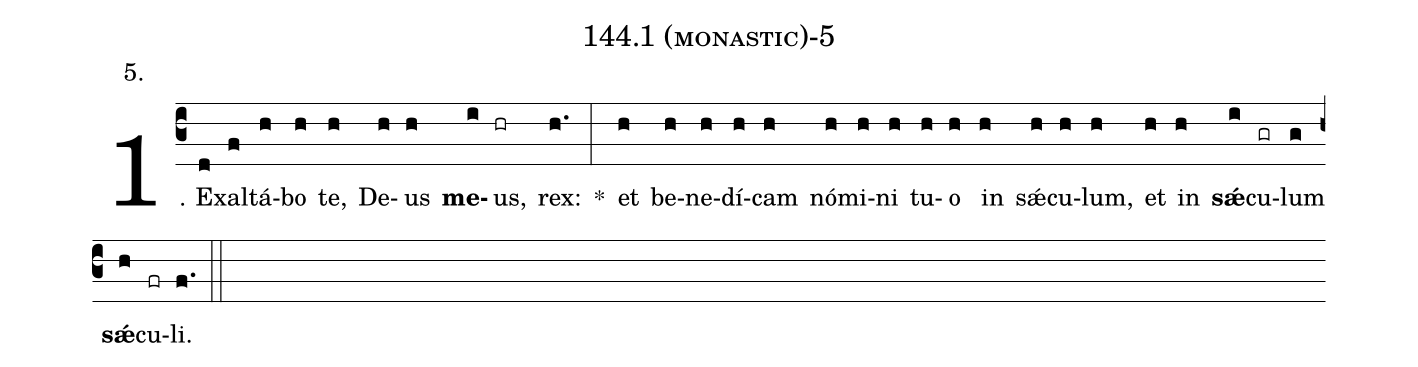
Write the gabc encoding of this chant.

name: 144.1 (monastic)-5;
annotation: 5.;
%%
(c3)1. Ex(d)al(f)tá(h)bo(h) te,(h) De(h)us(h) <b>me</b>(i)us,(hr) rex:(h.) *(:) et(h) be(h)ne(h)dí(h)cam(h) nó(h)mi(h)ni(h) tu(h)o(h) in(h) sǽ(h)cu(h)lum,(h) et(h) in(h) <b>sǽ</b>(i)cu(gr)lum(g) <b>sǽ</b>(h)cu(fr)li.(f.) (::)
